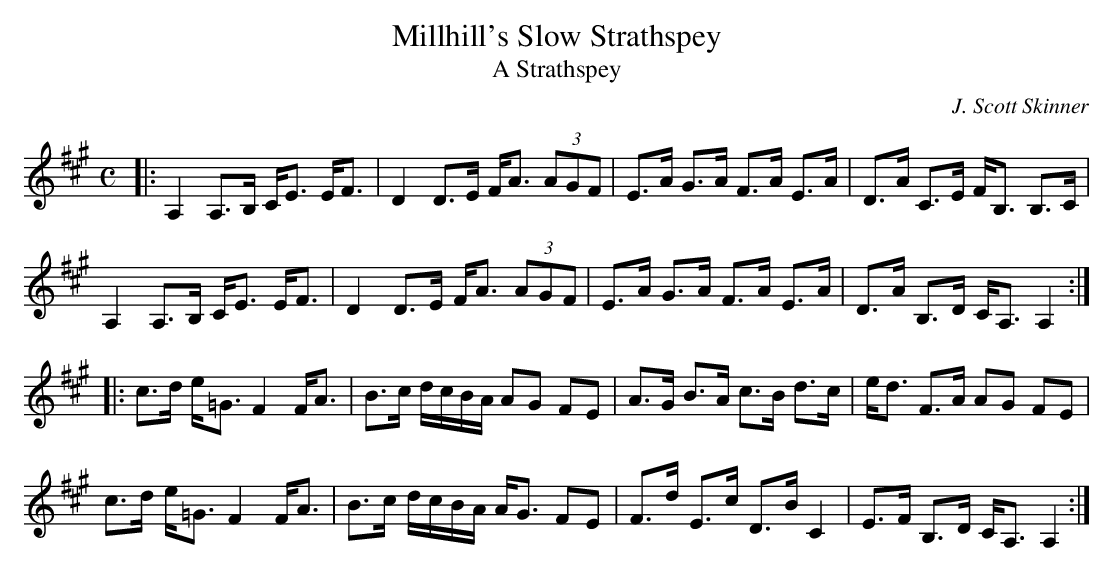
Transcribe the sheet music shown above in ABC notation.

X:1
T: Millhill's Slow Strathspey
T: Strathspey, A
C: J. Scott Skinner
L: 1/16
M: C
K: A
|: A,4A,3B,1 C1E3 E1F3| D4D3E1 F1A3 (3A2G2F2| E3A1 G3A1 F3A1 E3A1| D3A1 C3E1 F1B,3 B,3C1|
A,4A,3B,1 C1E3 E1F3| D4D3E1 F1A3 (3A2G2F2| E3A1 G3A1 F3A1 E3A1| D3A1 B,3D1 C1A,3A,4:|
|: c3d1 e1=G3 F4F1A3| B3c1 d1c1B1A1 A2G2 F2E2| A3G1 B3A1 c3B1 d3c1| e1d3 F3A1 A2G2 F2E2|
c3d1 e1=G3 F4F1A3| B3c1 d1c1B1A1 A1G3 F2E2| F3d1 E3c1 D3B1C4| E3F1 B,3D1 C1A,3A,4:|
